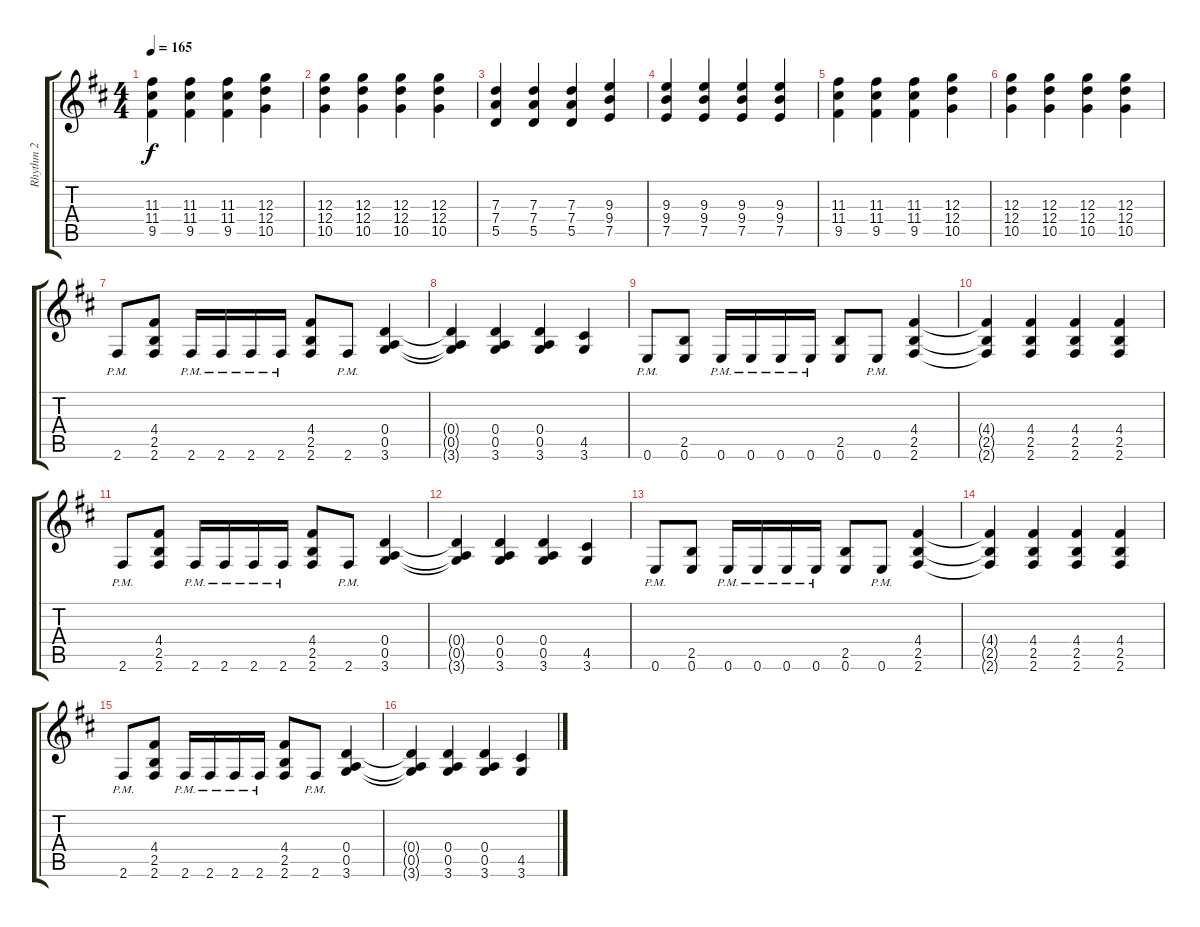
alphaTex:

\track ("Rhythm 2" "Rhythm 2") {instrument distortionguitar}
\staff {score tabs}
\tuning (E4 B3 G3 D3 A2 E2) {hide}
\ts (4 4)
\tempo 165
\clef g2
\ks bminor
(11.3 11.4 9.5).4{dy f} (11.3 11.4 9.5).4 (11.3 11.4 9.5).4 (12.3 12.4 10.5).4 |
(12.3 12.4 10.5).4 (12.3 12.4 10.5).4 (12.3 12.4 10.5).4 (12.3 12.4 10.5).4 |
(7.3 7.4 5.5).4 (7.3 7.4 5.5).4 (7.3 7.4 5.5).4 (9.3 9.4 7.5).4 |
(9.3 9.4 7.5).4 (9.3 9.4 7.5).4 (9.3 9.4 7.5).4 (9.3 9.4 7.5).4 |
(11.3 11.4 9.5).4 (11.3 11.4 9.5).4 (11.3 11.4 9.5).4 (12.3 12.4 10.5).4 |
(12.3 12.4 10.5).4 (12.3 12.4 10.5).4 (12.3 12.4 10.5).4 (12.3 12.4 10.5).4 |
2.6{pm}.8 (4.4 2.5 2.6).8 2.6{pm}.16 2.6{pm}.16 2.6{pm}.16 2.6{pm}.16 (4.4 2.5 2.6).8 2.6{pm}.8 (0.4 0.5 3.6).4 |
(0.4{t} 0.5{t} 3.6{t}).4 (0.4 0.5 3.6).4 (0.4 0.5 3.6).4 (4.5 3.6).4 |
0.6{pm}.8 (2.5 0.6).8 0.6{pm}.16 0.6{pm}.16 0.6{pm}.16 0.6{pm}.16 (2.5 0.6).8 0.6{pm}.8 (4.4 2.5 2.6).4 |
(4.4{t} 2.5{t} 2.6{t}).4 (4.4 2.5 2.6).4 (4.4 2.5 2.6).4 (4.4 2.5 2.6).4 |
2.6{pm}.8 (4.4 2.5 2.6).8 2.6{pm}.16 2.6{pm}.16 2.6{pm}.16 2.6{pm}.16 (4.4 2.5 2.6).8 2.6{pm}.8 (0.4 0.5 3.6).4 |
(0.4{t} 0.5{t} 3.6{t}).4 (0.4 0.5 3.6).4 (0.4 0.5 3.6).4 (4.5 3.6).4 |
0.6{pm}.8 (2.5 0.6).8 0.6{pm}.16 0.6{pm}.16 0.6{pm}.16 0.6{pm}.16 (2.5 0.6).8 0.6{pm}.8 (4.4 2.5 2.6).4 |
(4.4{t} 2.5{t} 2.6{t}).4 (4.4 2.5 2.6).4 (4.4 2.5 2.6).4 (4.4 2.5 2.6).4 |
2.6{pm}.8 (4.4 2.5 2.6).8 2.6{pm}.16 2.6{pm}.16 2.6{pm}.16 2.6{pm}.16 (4.4 2.5 2.6).8 2.6{pm}.8 (0.4 0.5 3.6).4 |
(0.4{t} 0.5{t} 3.6{t}).4 (0.4 0.5 3.6).4 (0.4 0.5 3.6).4 (4.5 3.6).4
